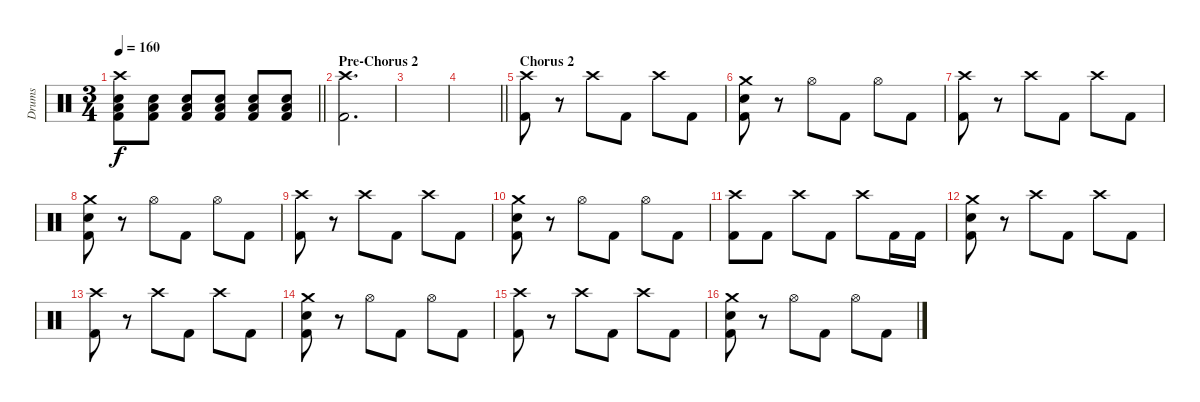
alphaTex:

\track ("Drums" "Drums") {instrument percussion}
\staff {score}
\articulation defaults
\ts (3 4)
\tempo 160
\clef neutral
\barLineRight lightlight
\ks c
("Crash high (hit)" "Electric Snare (hit)" "Low Floor Tom (hit)" "Kick (hit) 2").8{dy f} ("Electric Snare (hit)" "Low Floor Tom (hit)" "Kick (hit) 2").8 ("Electric Snare (hit)" "Low Floor Tom (hit)" "Kick (hit) 2").8 ("Electric Snare (hit)" "Low Floor Tom (hit)" "Kick (hit) 2").8 ("Electric Snare (hit)" "Low Floor Tom (hit)" "Kick (hit) 2").8 ("Electric Snare (hit)" "Low Floor Tom (hit)" "Kick (hit) 2").8 |
\section ("" "Pre-Chorus 2")
("Crash high (hit)" "Kick (hit) 2").2{d} |
|
\barLineRight lightlight
|
\section ("" "Chorus 2")
("Crash high (hit)" "Kick (hit) 2").8 r.8 "Crash high (hit)".8 "Kick (hit) 2".8 "Crash high (hit)".8 "Kick (hit) 2".8 |
("Crash medium (hit)" "Electric Snare (hit)" "Kick (hit) 2").8 r.8 "Hi-Hat (open)".8 "Kick (hit) 2".8 "Hi-Hat (open)".8 "Kick (hit) 2".8 |
("Crash high (hit)" "Kick (hit) 2").8 r.8 "Crash high (hit)".8 "Kick (hit) 2".8 "Crash high (hit)".8 "Kick (hit) 2".8 |
("Crash medium (hit)" "Electric Snare (hit)" "Kick (hit) 2").8 r.8 "Hi-Hat (open)".8 "Kick (hit) 2".8 "Hi-Hat (open)".8 "Kick (hit) 2".8 |
("Crash high (hit)" "Kick (hit) 2").8 r.8 "Crash high (hit)".8 "Kick (hit) 2".8 "Crash high (hit)".8 "Kick (hit) 2".8 |
("Crash medium (hit)" "Electric Snare (hit)" "Kick (hit) 2").8 r.8 "Hi-Hat (open)".8 "Kick (hit) 2".8 "Hi-Hat (open)".8 "Kick (hit) 2".8 |
("Crash high (hit)" "Kick (hit) 2").8 "Kick (hit) 2".8 "Crash high (hit)".8 "Kick (hit) 2".8 "Crash high (hit)".8 "Kick (hit) 2".16 "Kick (hit) 2".16 |
("Crash medium (hit)" "Electric Snare (hit)" "Kick (hit) 2").8 r.8 "Crash high (hit)".8 "Kick (hit) 2".8 "Crash high (hit)".8 "Kick (hit) 2".8 |
("Crash high (hit)" "Kick (hit) 2").8 r.8 "Crash high (hit)".8 "Kick (hit) 2".8 "Crash high (hit)".8 "Kick (hit) 2".8 |
("Crash medium (hit)" "Electric Snare (hit)" "Kick (hit) 2").8 r.8 "Hi-Hat (open)".8 "Kick (hit) 2".8 "Hi-Hat (open)".8 "Kick (hit) 2".8 |
("Crash high (hit)" "Kick (hit) 2").8 r.8 "Crash high (hit)".8 "Kick (hit) 2".8 "Crash high (hit)".8 "Kick (hit) 2".8 |
("Crash medium (hit)" "Electric Snare (hit)" "Kick (hit) 2").8 r.8 "Hi-Hat (open)".8 "Kick (hit) 2".8 "Hi-Hat (open)".8 "Kick (hit) 2".8
